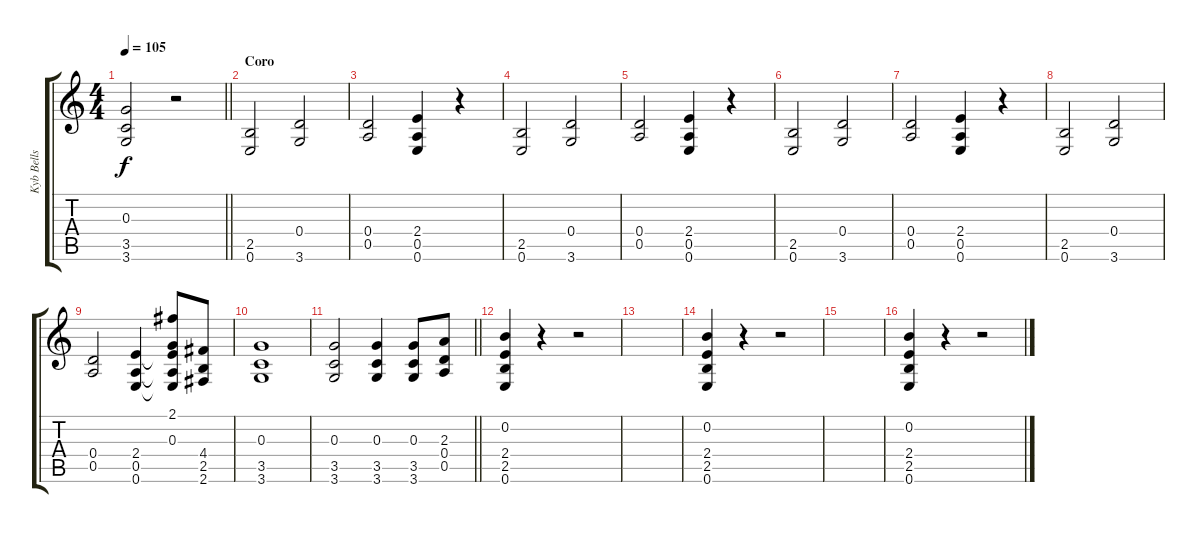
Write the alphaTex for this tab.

\track ("Kyb Bells" "Kyb Bells") {instrument fx5brightness}
\staff {score tabs}
\tuning (E5 B4 G4 D4 A3 E3) {hide}
\ts (4 4)
\tempo 105
\clef g2
\barLineRight lightlight
\ks c
(0.3 3.5 3.6).2{dy f} r.2 |
\section ("" "Coro")
(2.5 0.6).2 (0.4 3.6).2 |
(0.4 0.5).2 (2.4 0.5 0.6).4 r.4 |
(2.5 0.6).2 (0.4 3.6).2 |
(0.4 0.5).2 (2.4 0.5 0.6).4 r.4 |
(2.5 0.6).2 (0.4 3.6).2 |
(0.4 0.5).2 (2.4 0.5 0.6).4 r.4 |
(2.5 0.6).2 (0.4 3.6).2 |
(0.4 0.5).2 (2.4 0.5 0.6).4 (2.1 0.3 2.4{t} 0.5{t} 0.6{t}).8 (4.4 2.5 2.6).8 |
(0.3 3.5 3.6).1 |
\barLineRight lightlight
(0.3 3.5 3.6).2 (0.3 3.5 3.6).4 (0.3 3.5 3.6).8 (2.3 0.4 0.5).8 |
(0.2 2.4 2.5 0.6).4 r.4 r.2 |
|
(0.2 2.4 2.5 0.6).4 r.4 r.2 |
|
(0.2 2.4 2.5 0.6).4 r.4 r.2
